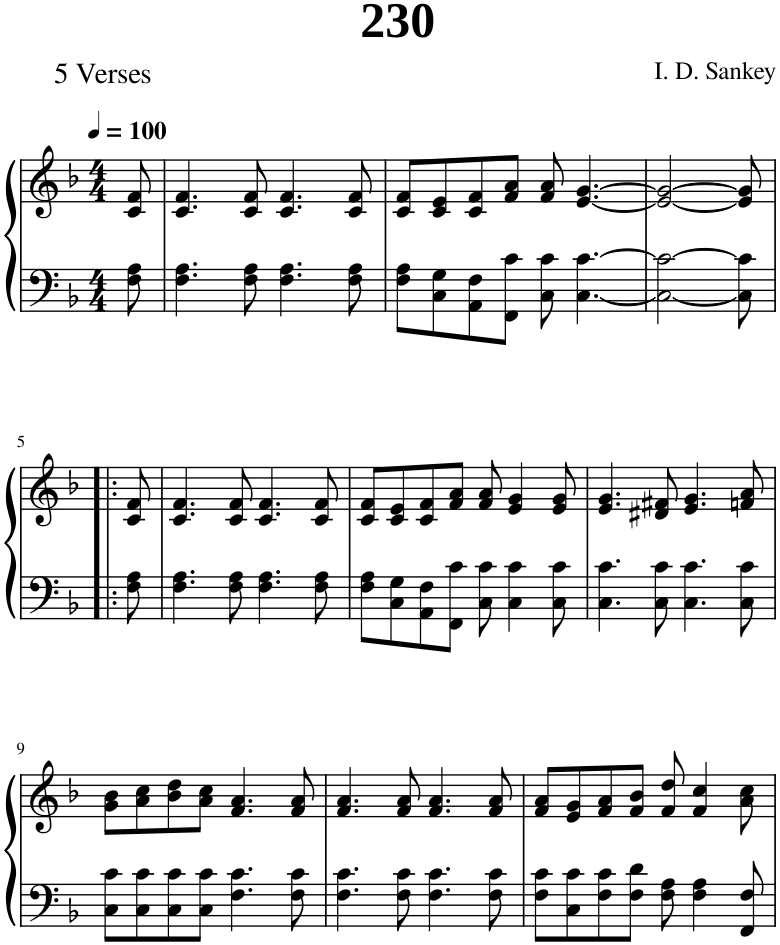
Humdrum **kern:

**kern	**kern
*part1	*part1
*staff2	*staff1
*I"Piano	*
*I'Pno.	*
*clefF4	*clefG2
*k[b-]	*k[b-]
*M4/4	*M4/4
*MM100	*MM100
=1	=1
8F\ 8A\	8c/ 8f/
=2	=2
4.F\ 4.A\	4.c/ 4.f/
8F\ 8A\	8c/ 8f/
4.F\ 4.A\	4.c/ 4.f/
8F\ 8A\	8c/ 8f/
=3	=3
8F\ 8A\L	8c/ 8f/L
8C\ 8G\	8c/ 8e/
8AA\ 8F\	8c/ 8f/
8FF\ 8c\J	8f/ 8a/J
8C\ 8c\	8f/ 8a/
[4.C\ [4.c\	[4.e/ [4.g/
=4	=4
2C\_ 2c\_	2e/_ 2g/_
8C\] 8c\]	8e/] 8g/]
!!LO:LB:g=z
=5!|:	=5!|:
8F\ 8A\	8c/ 8f/
=6	=6
4.F\ 4.A\	4.c/ 4.f/
8F\ 8A\	8c/ 8f/
4.F\ 4.A\	4.c/ 4.f/
8F\ 8A\	8c/ 8f/
=7	=7
8F\ 8A\L	8c/ 8f/L
8C\ 8G\	8c/ 8e/
8AA\ 8F\	8c/ 8f/
8FF\ 8c\J	8f/ 8a/J
8C\ 8c\	8f/ 8a/
4C\ 4c\	4e/ 4g/
8C\ 8c\	8e/ 8g/
=8	=8
4.C\ 4.c\	4.e/ 4.g/
8C\ 8c\	8d#X/ 8f#X/
4.C\ 4.c\	4.e/ 4.g/
8C\ 8c\	8fn/ 8a/
!!LO:LB:g=z
=9	=9
8C\ 8c\L	8g\ 8b-\L
8C\ 8c\	8a\ 8cc\
8C\ 8c\	8b-\ 8dd\
8C\ 8c\J	8a\ 8cc\J
4.F\ 4.c\	4.f/ 4.a/
8F\ 8c\	8f/ 8a/
=10	=10
4.F\ 4.c\	4.f/ 4.a/
8F\ 8c\	8f/ 8a/
4.F\ 4.c\	4.f/ 4.a/
8F\ 8c\	8f/ 8a/
=11	=11
8F\ 8c\L	8f/ 8a/L
8C\ 8c\	8e/ 8g/
8F\ 8c\	8f/ 8a/
8F\ 8d\J	8f/ 8b-/J
8F\ 8A\	8f/ 8dd/
4F\ 4A\	4f/ 4cc/
8FF/ 8F/	8a\ 8cc\
=	=
*-	*-
